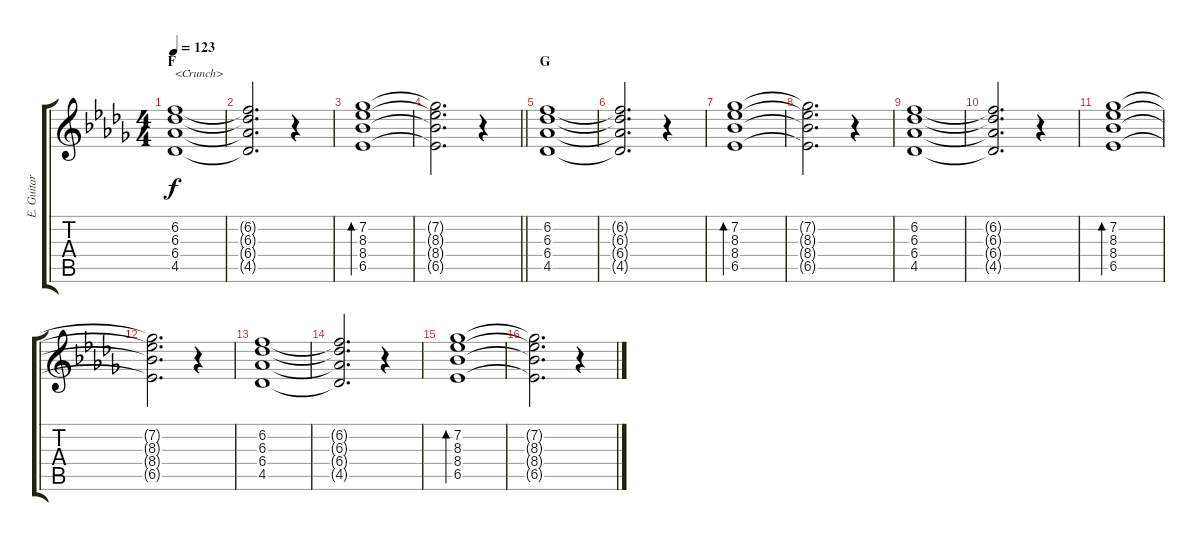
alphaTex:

\track ("E. Guitar II" "E. Guitar ") {instrument overdrivenguitar}
\staff {score tabs}
\tuning (E4 B3 G3 D3 A2 E2) {hide}
\ts (4 4)
\section ("" "F")
\tempo 123
\clef g2
\ks db
(6.2 6.3 6.4 4.5).1{txt "<Crunch>" dy f instrument electricguitarjazz} |
(6.2{t} 6.3{t} 6.4{t} 4.5{t}).2{d} r.4 |
(7.2 8.3 8.4 6.5).1{bd 120} |
\barLineRight lightlight
(7.2{t} 8.3{t} 8.4{t} 6.5{t}).2{d} r.4 |
\section ("" "G")
(6.2 6.3 6.4 4.5).1 |
(6.2{t} 6.3{t} 6.4{t} 4.5{t}).2{d} r.4 |
(7.2 8.3 8.4 6.5).1{bd 120} |
(7.2{t} 8.3{t} 8.4{t} 6.5{t}).2{d} r.4 |
(6.2 6.3 6.4 4.5).1 |
(6.2{t} 6.3{t} 6.4{t} 4.5{t}).2{d} r.4 |
(7.2 8.3 8.4 6.5).1{bd 120} |
(7.2{t} 8.3{t} 8.4{t} 6.5{t}).2{d} r.4 |
(6.2 6.3 6.4 4.5).1 |
(6.2{t} 6.3{t} 6.4{t} 4.5{t}).2{d} r.4 |
(7.2 8.3 8.4 6.5).1{bd 120} |
(7.2{t} 8.3{t} 8.4{t} 6.5{t}).2{d} r.4
